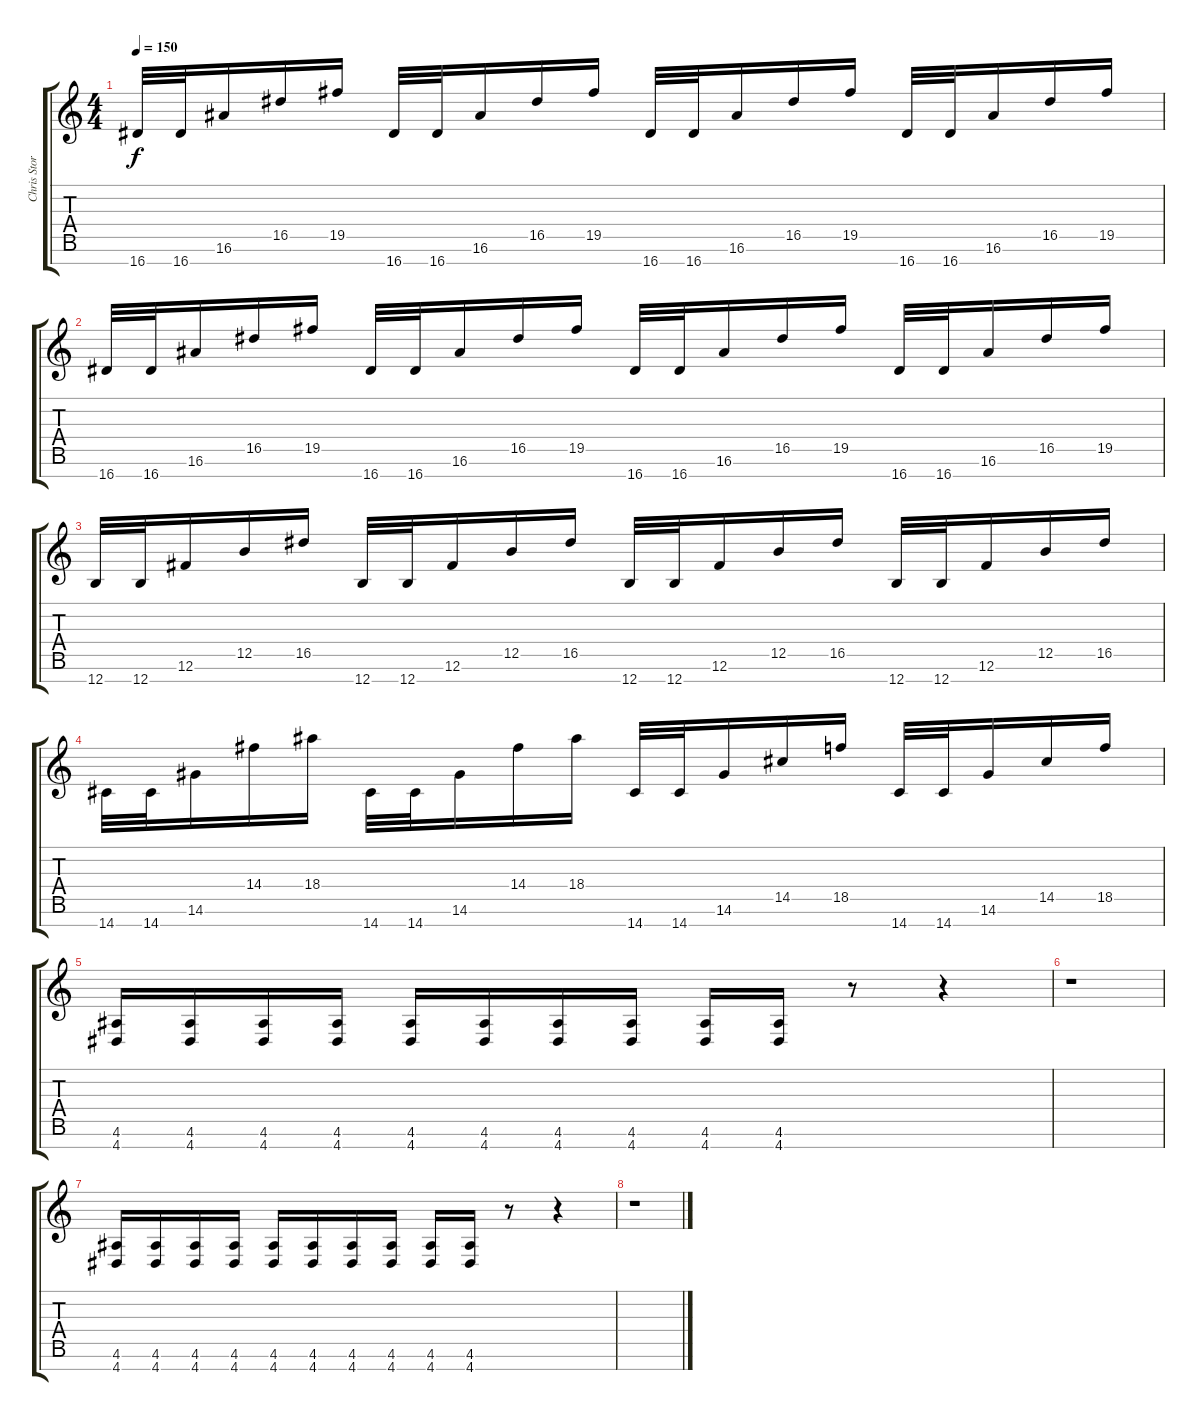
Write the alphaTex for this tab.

\track ("Chris Storey" "Chris Stor") {instrument distortionguitar}
\staff {score tabs}
\tuning (Gb4 Db4 A3 E3 B2 Gb2 B1) {hide}
\ts (4 4)
\tempo 150
\clef g2
\ks c
16.7.32{dy f} 16.7.32 16.6.16 16.5.16 19.5.16 16.7.32 16.7.32 16.6.16 16.5.16 19.5.16 16.7.32 16.7.32 16.6.16 16.5.16 19.5.16 16.7.32 16.7.32 16.6.16 16.5.16 19.5.16 |
16.7.32 16.7.32 16.6.16 16.5.16 19.5.16 16.7.32 16.7.32 16.6.16 16.5.16 19.5.16 16.7.32 16.7.32 16.6.16 16.5.16 19.5.16 16.7.32 16.7.32 16.6.16 16.5.16 19.5.16 |
12.7.32 12.7.32 12.6.16 12.5.16 16.5.16 12.7.32 12.7.32 12.6.16 12.5.16 16.5.16 12.7.32 12.7.32 12.6.16 12.5.16 16.5.16 12.7.32 12.7.32 12.6.16 12.5.16 16.5.16 |
14.7.32 14.7.32 14.6.16 14.4.16 18.4.16 14.7.32 14.7.32 14.6.16 14.4.16 18.4.16 14.7.32 14.7.32 14.6.16 14.5.16 18.5.16 14.7.32 14.7.32 14.6.16 14.5.16 18.5.16 |
(4.6 4.7).16 (4.6 4.7).16 (4.6 4.7).16 (4.6 4.7).16 (4.6 4.7).16 (4.6 4.7).16 (4.6 4.7).16 (4.6 4.7).16 (4.6 4.7).16 (4.6 4.7).16 r.8 r.4 |
r.1 |
(4.6 4.7).16 (4.6 4.7).16 (4.6 4.7).16 (4.6 4.7).16 (4.6 4.7).16 (4.6 4.7).16 (4.6 4.7).16 (4.6 4.7).16 (4.6 4.7).16 (4.6 4.7).16 r.8 r.4 |
r.1
